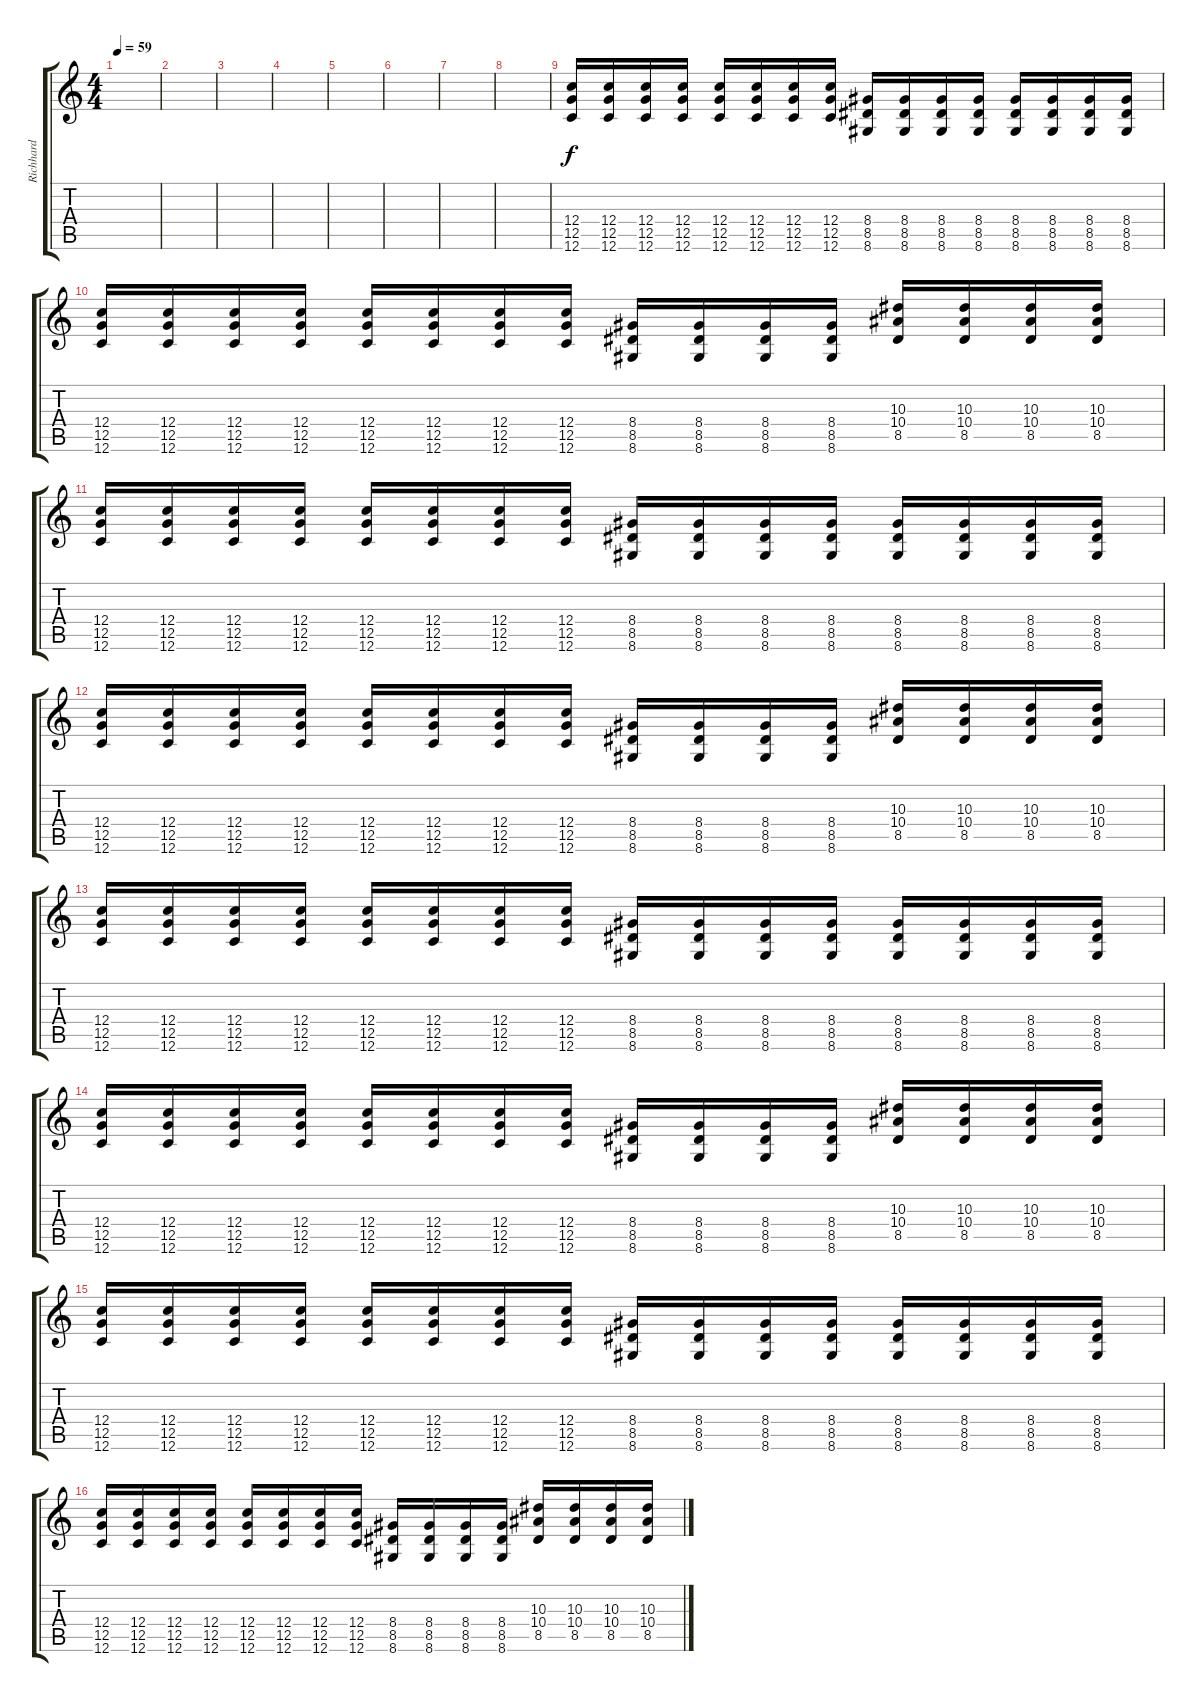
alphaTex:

\track ("Richhard" "Richhard") {instrument distortionguitar}
\staff {score tabs}
\tuning (D4 A3 F3 C3 G2 C2) {hide}
\ts (4 4)
\tempo 59
\clef g2
\ks c
|
|
|
|
|
|
|
|
(12.4 12.5 12.6).16 (12.4 12.5 12.6).16 (12.4 12.5 12.6).16 (12.4 12.5 12.6).16 (12.4 12.5 12.6).16 (12.4 12.5 12.6).16 (12.4 12.5 12.6).16 (12.4 12.5 12.6).16 (8.4 8.5 8.6).16 (8.4 8.5 8.6).16 (8.4 8.5 8.6).16 (8.4 8.5 8.6).16 (8.4 8.5 8.6).16 (8.4 8.5 8.6).16 (8.4 8.5 8.6).16 (8.4 8.5 8.6).16 |
(12.4 12.5 12.6).16 (12.4 12.5 12.6).16 (12.4 12.5 12.6).16 (12.4 12.5 12.6).16 (12.4 12.5 12.6).16 (12.4 12.5 12.6).16 (12.4 12.5 12.6).16 (12.4 12.5 12.6).16 (8.4 8.5 8.6).16 (8.4 8.5 8.6).16 (8.4 8.5 8.6).16 (8.4 8.5 8.6).16 (10.3 10.4 8.5).16 (10.3 10.4 8.5).16 (10.3 10.4 8.5).16 (10.3 10.4 8.5).16 |
(12.4 12.5 12.6).16 (12.4 12.5 12.6).16 (12.4 12.5 12.6).16 (12.4 12.5 12.6).16 (12.4 12.5 12.6).16 (12.4 12.5 12.6).16 (12.4 12.5 12.6).16 (12.4 12.5 12.6).16 (8.4 8.5 8.6).16 (8.4 8.5 8.6).16 (8.4 8.5 8.6).16 (8.4 8.5 8.6).16 (8.4 8.5 8.6).16 (8.4 8.5 8.6).16 (8.4 8.5 8.6).16 (8.4 8.5 8.6).16 |
(12.4 12.5 12.6).16 (12.4 12.5 12.6).16 (12.4 12.5 12.6).16 (12.4 12.5 12.6).16 (12.4 12.5 12.6).16 (12.4 12.5 12.6).16 (12.4 12.5 12.6).16 (12.4 12.5 12.6).16 (8.4 8.5 8.6).16 (8.4 8.5 8.6).16 (8.4 8.5 8.6).16 (8.4 8.5 8.6).16 (10.3 10.4 8.5).16 (10.3 10.4 8.5).16 (10.3 10.4 8.5).16 (10.3 10.4 8.5).16 |
(12.4 12.5 12.6).16 (12.4 12.5 12.6).16 (12.4 12.5 12.6).16 (12.4 12.5 12.6).16 (12.4 12.5 12.6).16 (12.4 12.5 12.6).16 (12.4 12.5 12.6).16 (12.4 12.5 12.6).16 (8.4 8.5 8.6).16 (8.4 8.5 8.6).16 (8.4 8.5 8.6).16 (8.4 8.5 8.6).16 (8.4 8.5 8.6).16 (8.4 8.5 8.6).16 (8.4 8.5 8.6).16 (8.4 8.5 8.6).16 |
(12.4 12.5 12.6).16 (12.4 12.5 12.6).16 (12.4 12.5 12.6).16 (12.4 12.5 12.6).16 (12.4 12.5 12.6).16 (12.4 12.5 12.6).16 (12.4 12.5 12.6).16 (12.4 12.5 12.6).16 (8.4 8.5 8.6).16 (8.4 8.5 8.6).16 (8.4 8.5 8.6).16 (8.4 8.5 8.6).16 (10.3 10.4 8.5).16 (10.3 10.4 8.5).16 (10.3 10.4 8.5).16 (10.3 10.4 8.5).16 |
(12.4 12.5 12.6).16 (12.4 12.5 12.6).16 (12.4 12.5 12.6).16 (12.4 12.5 12.6).16 (12.4 12.5 12.6).16 (12.4 12.5 12.6).16 (12.4 12.5 12.6).16 (12.4 12.5 12.6).16 (8.4 8.5 8.6).16 (8.4 8.5 8.6).16 (8.4 8.5 8.6).16 (8.4 8.5 8.6).16 (8.4 8.5 8.6).16 (8.4 8.5 8.6).16 (8.4 8.5 8.6).16 (8.4 8.5 8.6).16 |
(12.4 12.5 12.6).16 (12.4 12.5 12.6).16 (12.4 12.5 12.6).16 (12.4 12.5 12.6).16 (12.4 12.5 12.6).16 (12.4 12.5 12.6).16 (12.4 12.5 12.6).16 (12.4 12.5 12.6).16 (8.4 8.5 8.6).16 (8.4 8.5 8.6).16 (8.4 8.5 8.6).16 (8.4 8.5 8.6).16 (10.3 10.4 8.5).16 (10.3 10.4 8.5).16 (10.3 10.4 8.5).16 (10.3 10.4 8.5).16
